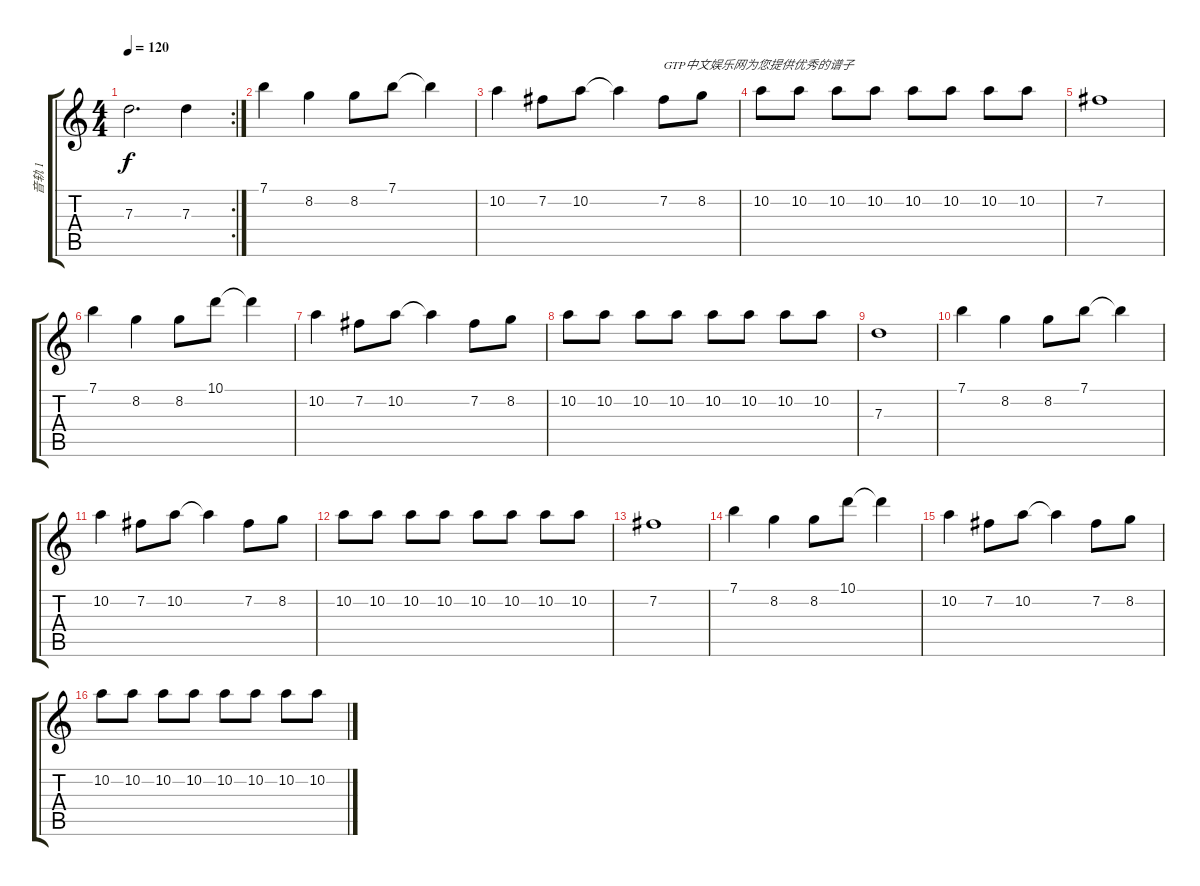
\track ("音轨 1" "音轨 1") {instrument acousticguitarsteel}
\staff {score tabs}
\tuning (E4 B3 G3 D3 A2 E2) {hide}
\rc 2
\ts (4 4)
\tempo 120
\clef g2
\ks c
7.3.2{d dy f} 7.3.4 |
7.1.4 8.2.4 8.2.8 7.1.8 7.1{t}.4 |
10.2.4 7.2.8 10.2.8 10.2{t}.4 7.2.8{txt "GTP中文娱乐网为您提供优秀的谱子"} 8.2.8 |
10.2.8 10.2.8 10.2.8 10.2.8 10.2.8 10.2.8 10.2.8 10.2.8 |
7.2.1 |
7.1.4 8.2.4 8.2.8 10.1.8 10.1{t}.4 |
10.2.4 7.2.8 10.2.8 10.2{t}.4 7.2.8 8.2.8 |
10.2.8 10.2.8 10.2.8 10.2.8 10.2.8 10.2.8 10.2.8 10.2.8 |
7.3.1 |
7.1.4 8.2.4 8.2.8 7.1.8 7.1{t}.4 |
10.2.4 7.2.8 10.2.8 10.2{t}.4 7.2.8 8.2.8 |
10.2.8 10.2.8 10.2.8 10.2.8 10.2.8 10.2.8 10.2.8 10.2.8 |
7.2.1 |
7.1.4 8.2.4 8.2.8 10.1.8 10.1{t}.4 |
10.2.4 7.2.8 10.2.8 10.2{t}.4 7.2.8 8.2.8 |
10.2.8{txt " "} 10.2.8 10.2.8 10.2.8 10.2.8 10.2.8 10.2.8 10.2.8
